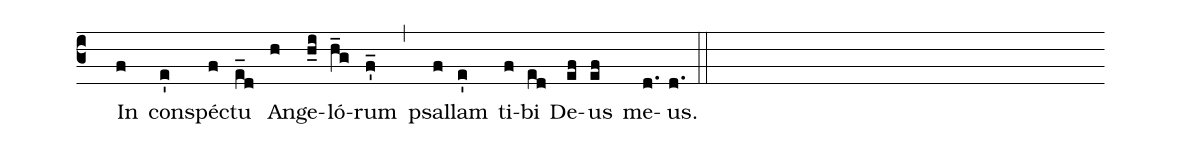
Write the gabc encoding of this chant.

%%
(c3) () In(f) con(e')spéc(f)tu(e_d) An(h)ge(h_0i)ló(h_g)rum(f_') (,) psal(f)lam(e') ti(f)bi(ed) De(ef)us(ef) me(d.)us.(d.) (::)
